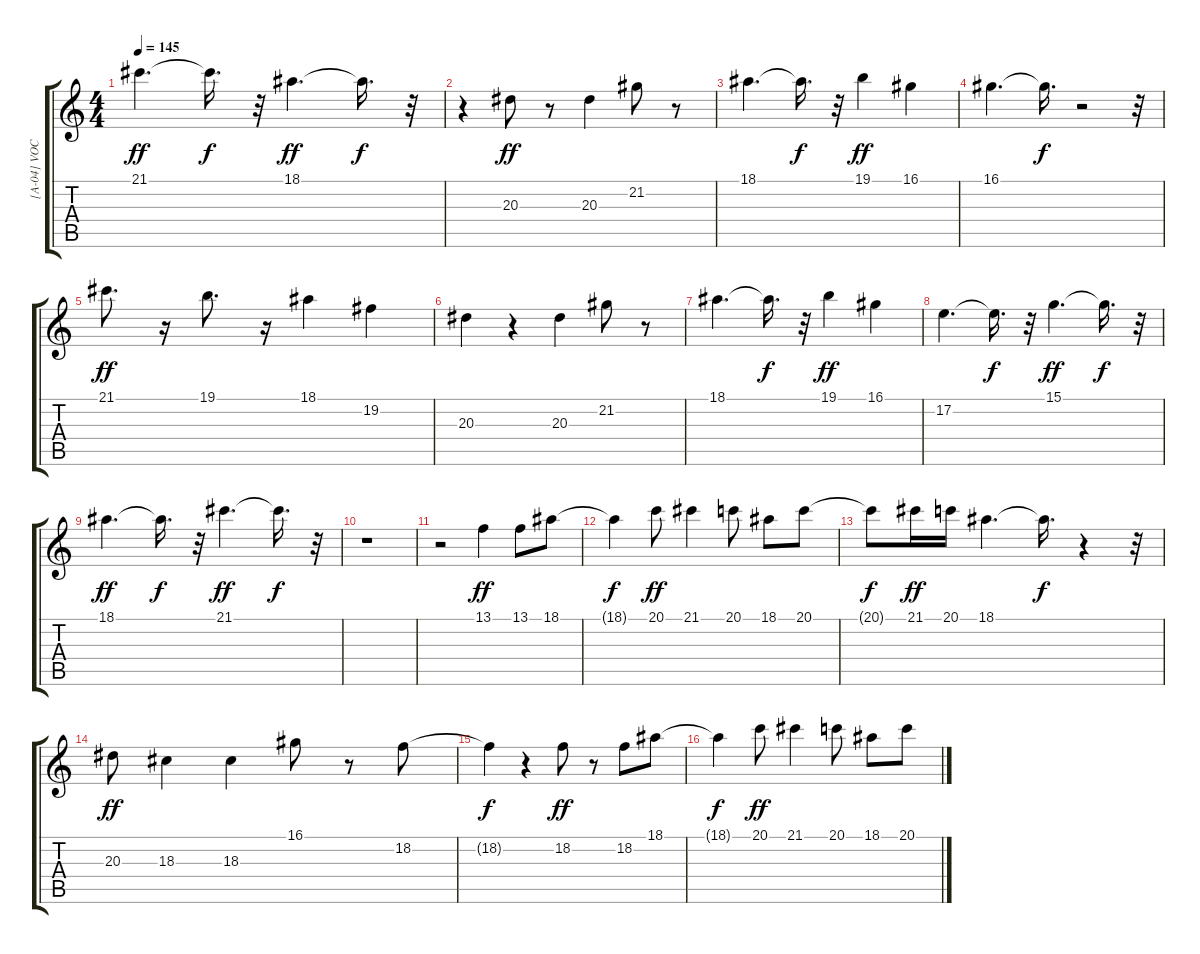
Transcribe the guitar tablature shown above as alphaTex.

\track ("[A-04] VOCAL" "[A-04] VOC") {instrument synthbrass1}
\staff {score tabs}
\tuning (E4 B3 G3 D3 A2 E2) {hide}
\ts (4 4)
\tempo 145
\clef g2
\ks c
21.1.4{d dy ff} 21.1{t}.16{d dy f} r.32 18.1.4{d dy ff} 18.1{t}.16{d dy f} r.32 |
r.4 20.3.8{dy ff} r.8 20.3.4 21.2.8 r.8 |
18.1.4{d} 18.1{t}.16{d dy f} r.32 19.1.4{dy ff} 16.1.4 |
16.1.4{d} 16.1{t}.16{d dy f} r.2 r.32 |
21.1.8{d dy ff} r.16 19.1.8{d} r.16 18.1.4 19.2.4 |
20.3.4 r.4 20.3.4 21.2.8 r.8 |
18.1.4{d} 18.1{t}.16{d dy f} r.32 19.1.4{dy ff} 16.1.4 |
17.2.4{d} 17.2{t}.16{d dy f} r.32 15.1.4{d dy ff} 15.1{t}.16{d dy f} r.32 |
18.1.4{d dy ff} 18.1{t}.16{d dy f} r.32 21.1.4{d dy ff} 21.1{t}.16{d dy f} r.32 |
r.1 |
r.2 13.1.4{dy ff} 13.1.8 18.1.8 |
18.1{t}.4{dy f} 20.1.8{dy ff} 21.1.4 20.1.8 18.1.8 20.1.8 |
20.1{t}.8{dy f} 21.1.16{dy ff} 20.1.16 18.1.4{d} 18.1{t}.16{d dy f} r.4 r.32 |
20.3.8{dy ff} 18.3.4 18.3.4 16.1.8 r.8 18.2.8 |
18.2{t}.4{dy f} r.4 18.2.8{dy ff} r.8 18.2.8 18.1.8 |
18.1{t}.4{dy f} 20.1.8{dy ff} 21.1.4 20.1.8 18.1.8 20.1.8
